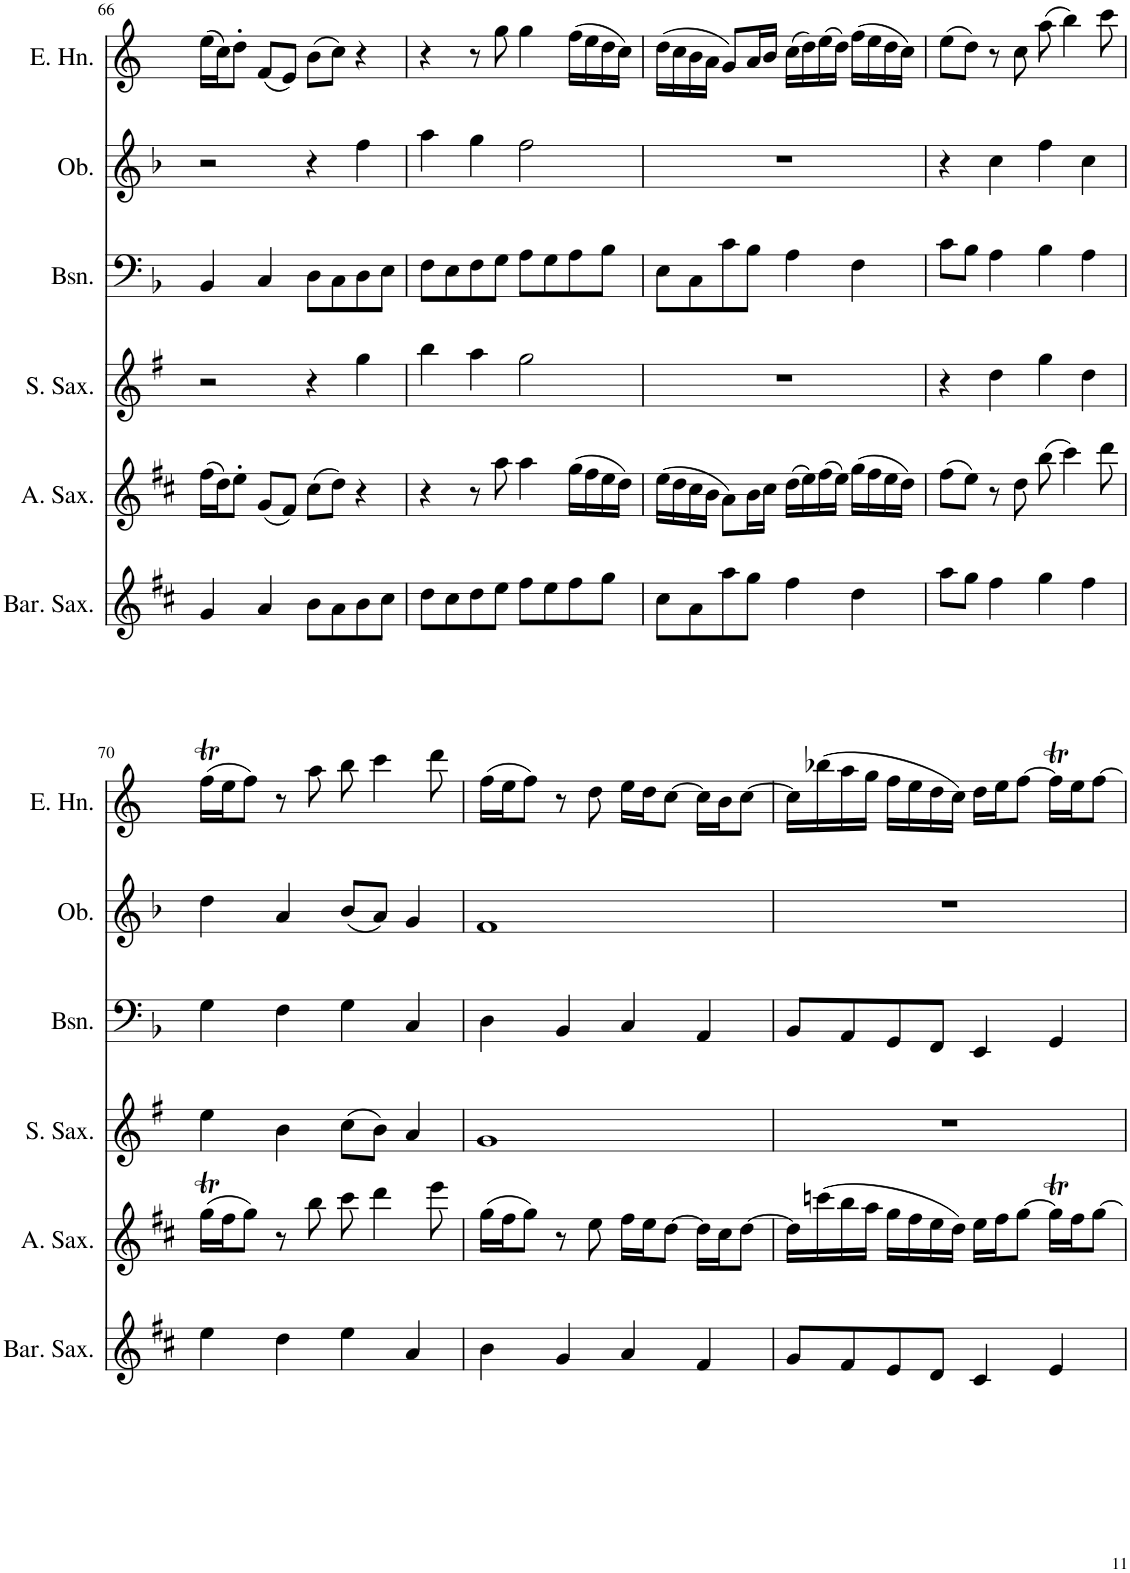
**kern	**kern	**kern	**kern	**kern	**kern
*part6	*part5	*part4	*part3	*part2	*part1
*staff6	*staff5	*staff4	*staff3	*staff2	*staff1
*I"Baritone Saxophone	*I"Alto Saxophone	*I"Soprano Saxophone	*I"Bassoon	*I"Oboe	*I"English Horn
*I'Bar. Sax.	*I'A. Sax.	*I'S. Sax.	*I'Bsn.	*I'Ob.	*I'E. Hn.
!!LO:PB:g=z
*clefG2	*clefG2	*clefG2	*clefF4	*clefG2	*clefG2
*Trd12c21	*Trd5c9	*Trd1c2	*	*	*Trd4c7
*k[f#c#]	*k[f#c#]	*k[f#]	*k[b-]	*k[b-]	*k[]
*M4/4	*M4/4	*M4/4	*M4/4	*M4/4	*M4/4
*met(c)	*met(c)	*met(c)	*met(c)	*met(c)	*met(c)
=66	=66	=66	=66	=66	=66
4g/	(16ff#\LL	2r	4BB-/	2r	(16ee\LL
.	16dd\J)	.	.	.	16cc\J)
.	8ee'\J	.	.	.	8dd'\J
4a/	(8g/L	.	4C/	.	(8f/L
.	8f#/J)	.	.	.	8e/J)
8b\L	(8cc#\L	4r	8D\L	4r	(8b\L
8a\	8dd\J)	.	8C\	.	8cc\J)
8b\	4r	4gg\	8D\	4ff\	4r
8cc#\J	.	.	8E\J	.	.
=67	=67	=67	=67	=67	=67
8dd\L	4r	4bb\	8F\L	4aa\	4r
8cc#\	.	.	8E\	.	.
8dd\	8r	4aa\	8F\	4gg\	8r
8ee\J	8aa\	.	8G\J	.	8gg\
8ff#\L	4aa\	2gg\	8A\L	2ff\	4gg\
8ee\	.	.	8G\	.	.
8ff#\	(16gg\LL	.	8A\	.	(16ff\LL
.	16ff#\	.	.	.	16ee\
8gg\J	16ee\	.	8B-\J	.	16dd\
.	16dd\JJ)	.	.	.	16cc\JJ)
=68	=68	=68	=68	=68	=68
8cc#\L	(16ee\LL	1r	8E\L	1r	(16dd\LL
.	16dd\	.	.	.	16cc\
8a\	16cc#\	.	8C\	.	16b\
.	16b\JJ	.	.	.	16a\JJ
8aa\	8a\L)	.	8c\	.	8g/L)
8gg\J	16b\L	.	8B-\J	.	16a/L
.	16cc#\JJ	.	.	.	16b/JJ
4ff#\	(16dd\LL	.	4A\	.	(16cc\LL
.	16ee\)	.	.	.	16dd\)
.	(16ff#\	.	.	.	(16ee\
.	16ee\JJ)	.	.	.	16dd\JJ)
4dd\	(16gg\LL	.	4F\	.	(16ff\LL
.	16ff#\	.	.	.	16ee\
.	16ee\	.	.	.	16dd\
.	16dd\JJ)	.	.	.	16cc\JJ)
=69	=69	=69	=69	=69	=69
8aa\L	(8ff#\L	4r	8c\L	4r	(8ee\L
8gg\J	8ee\J)	.	8B-\J	.	8dd\J)
4ff#\	8r	4dd\	4A\	4cc\	8r
.	8dd\	.	.	.	8cc\
4gg\	(8bb\	4gg\	4B-\	4ff\	(8aa\
.	4ccc#\)	.	.	.	4bb\)
4ff#\	.	4dd\	4A\	4cc\	.
.	8ddd\	.	.	.	8ccc\
!!LO:LB:g=z
=70	=70	=70	=70	=70	=70
4ee\	(16ggT\LL	4ee\	4G\	4dd\	(16ffT\LL
.	16ff#\J	.	.	.	16ee\J
.	8gg\J)	.	.	.	8ff\J)
4dd\	8r	4b\	4F\	4a/	8r
.	8bb\	.	.	.	8aa\
4ee\	8ccc#\	(8cc\L	4G\	(8b-/L	8bb\
.	4ddd\	8b\J)	.	8a/J)	4ccc\
4a/	.	4a/	4C/	4g/	.
.	8eee\	.	.	.	8ddd\
=71	=71	=71	=71	=71	=71
4b\	(16gg\LL	1g	4D\	1f	(16ff\LL
.	16ff#\J	.	.	.	16ee\J
.	8gg\J)	.	.	.	8ff\J)
4g/	8r	.	4BB-/	.	8r
.	8ee\	.	.	.	8dd\
4a/	16ff#\LL	.	4C/	.	16ee\LL
.	16ee\J	.	.	.	16dd\J
.	[8dd\J	.	.	.	[8cc\J
4f#/	16dd\LL]	.	4AA/	.	16cc\LL]
.	16cc#\J	.	.	.	16b\J
.	[8dd\J	.	.	.	[8cc\J
=72	=72	=72	=72	=72	=72
8g/L	16dd\LL]	1r	8BB-/L	1r	16cc\LL]
.	(16cccn\	.	.	.	(16bb-X\
8f#/	16bb\	.	8AA/	.	16aa\
.	16aa\JJ	.	.	.	16gg\JJ
8e/	16gg\LL	.	8GG/	.	16ff\LL
.	16ff#\	.	.	.	16ee\
8d/J	16ee\	.	8FF/J	.	16dd\
.	16dd\JJ)	.	.	.	16cc\JJ)
4c#/	16ee\LL	.	4EE/	.	16dd\LL
.	16ff#\J	.	.	.	16ee\J
.	[8gg\J	.	.	.	[8ff\J
4e/	16ggT\LL]	.	4GG/	.	16ffT\LL]
.	16ff#\J	.	.	.	16ee\J
.	[8gg\J	.	.	.	[8ff\J
=	=	=	=	=	=
*-	*-	*-	*-	*-	*-
